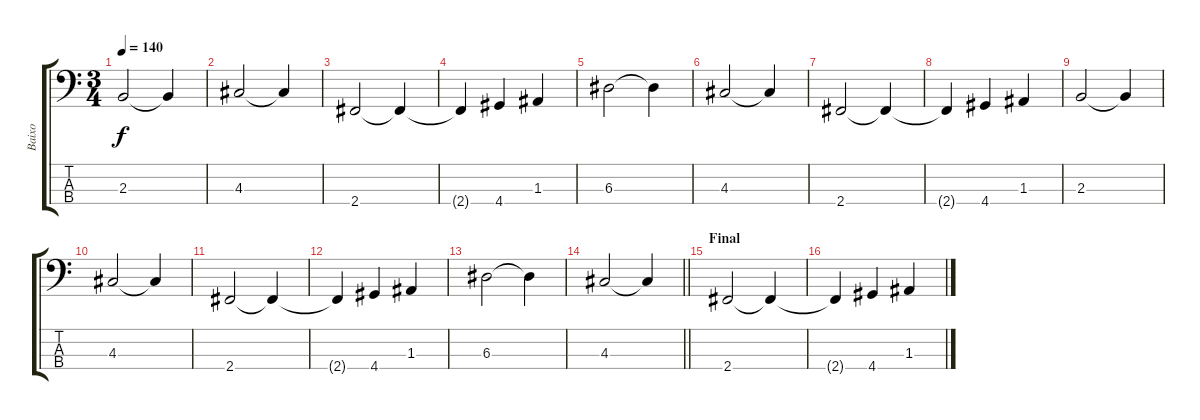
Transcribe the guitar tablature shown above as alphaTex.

\track ("Baixo" "Baixo") {instrument electricbasspick}
\staff {score tabs}
\tuning (G2 D2 A1 E1) {hide}
\ts (3 4)
\tempo 140
\clef f4
\ks c
2.3.2{dy f} 2.3{t}.4 |
4.3.2 4.3{t}.4 |
2.4.2 2.4{t}.4 |
2.4{t}.4 4.4.4 1.3.4 |
6.3.2 6.3{t}.4 |
4.3.2 4.3{t}.4 |
2.4.2 2.4{t}.4 |
2.4{t}.4 4.4.4 1.3.4 |
2.3.2 2.3{t}.4 |
4.3.2 4.3{t}.4 |
2.4.2 2.4{t}.4 |
2.4{t}.4 4.4.4 1.3.4 |
6.3.2 6.3{t}.4 |
\barLineRight lightlight
4.3.2 4.3{t}.4 |
\section ("" "Final")
2.4.2 2.4{t}.4 |
2.4{t}.4 4.4.4 1.3.4
